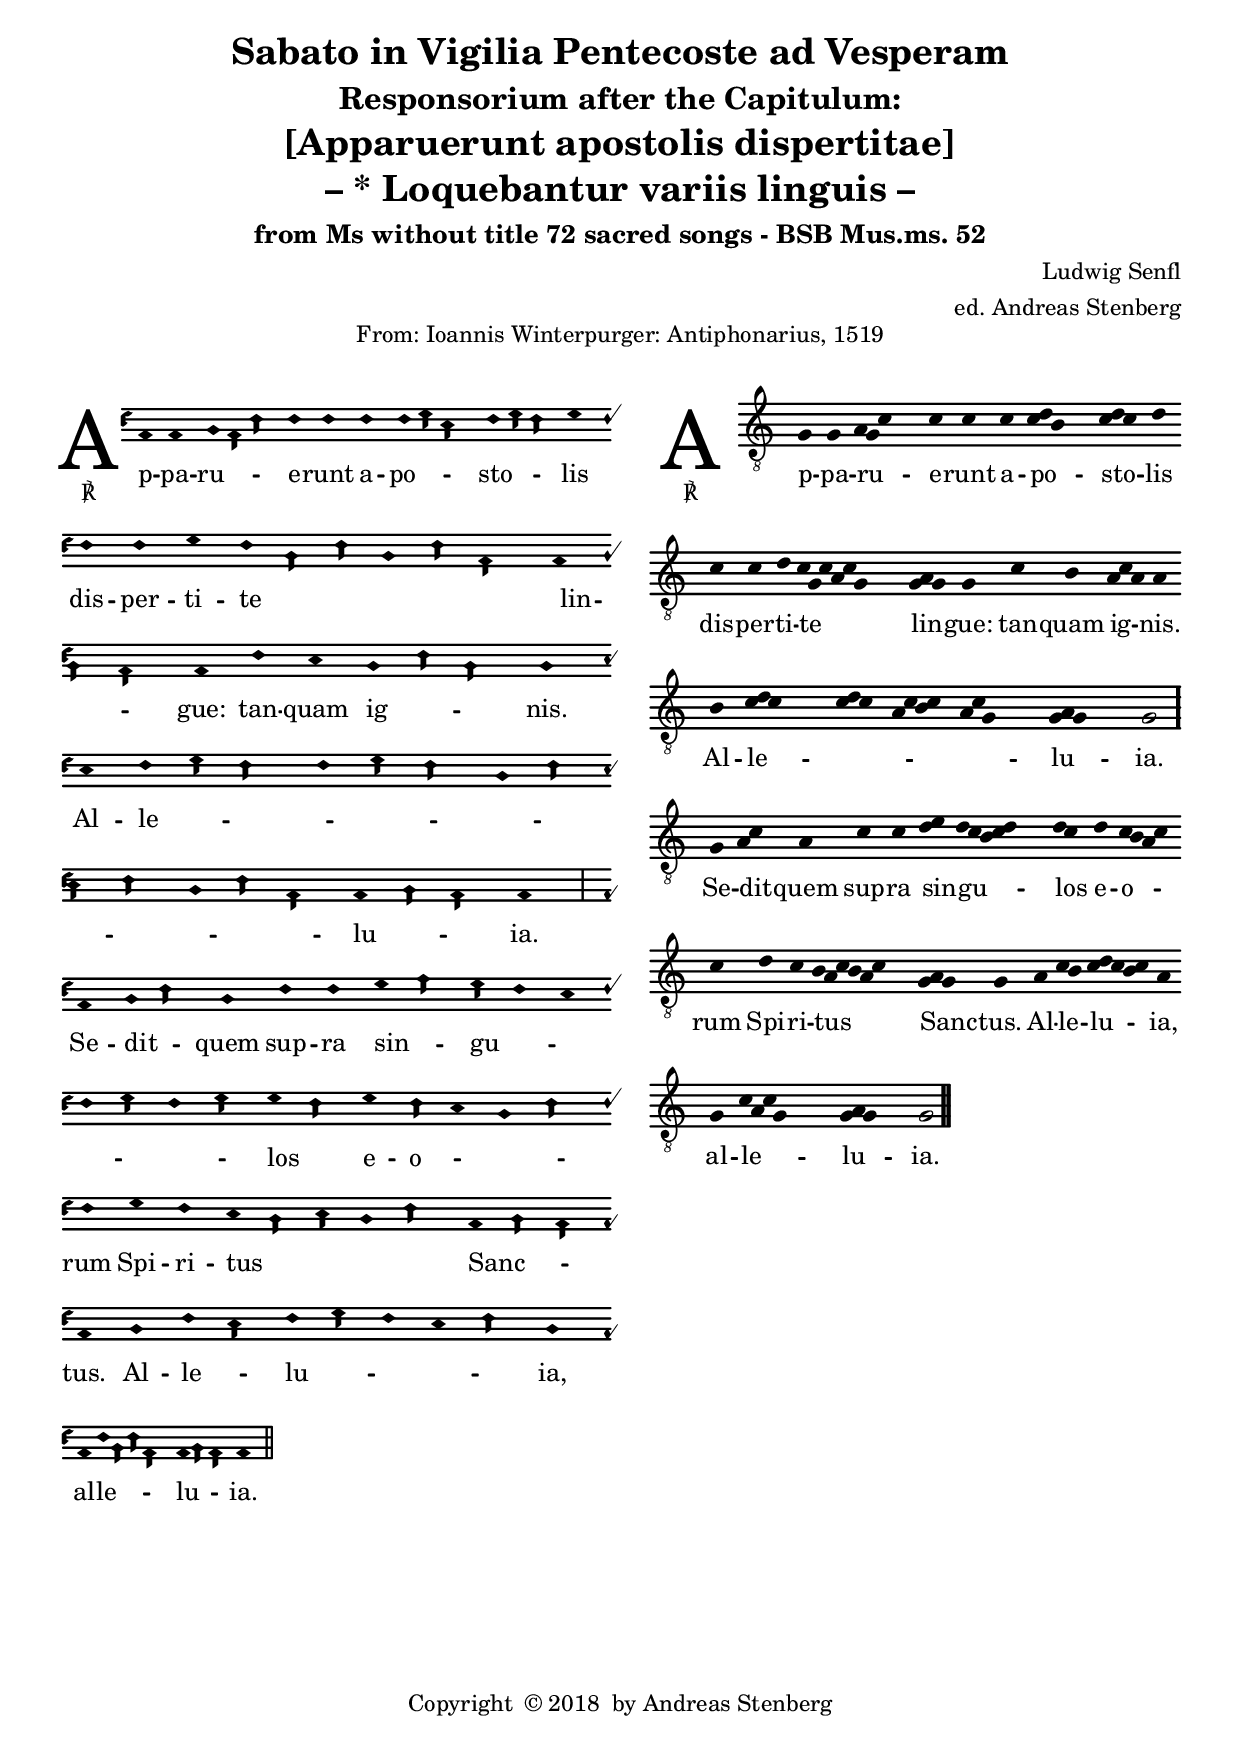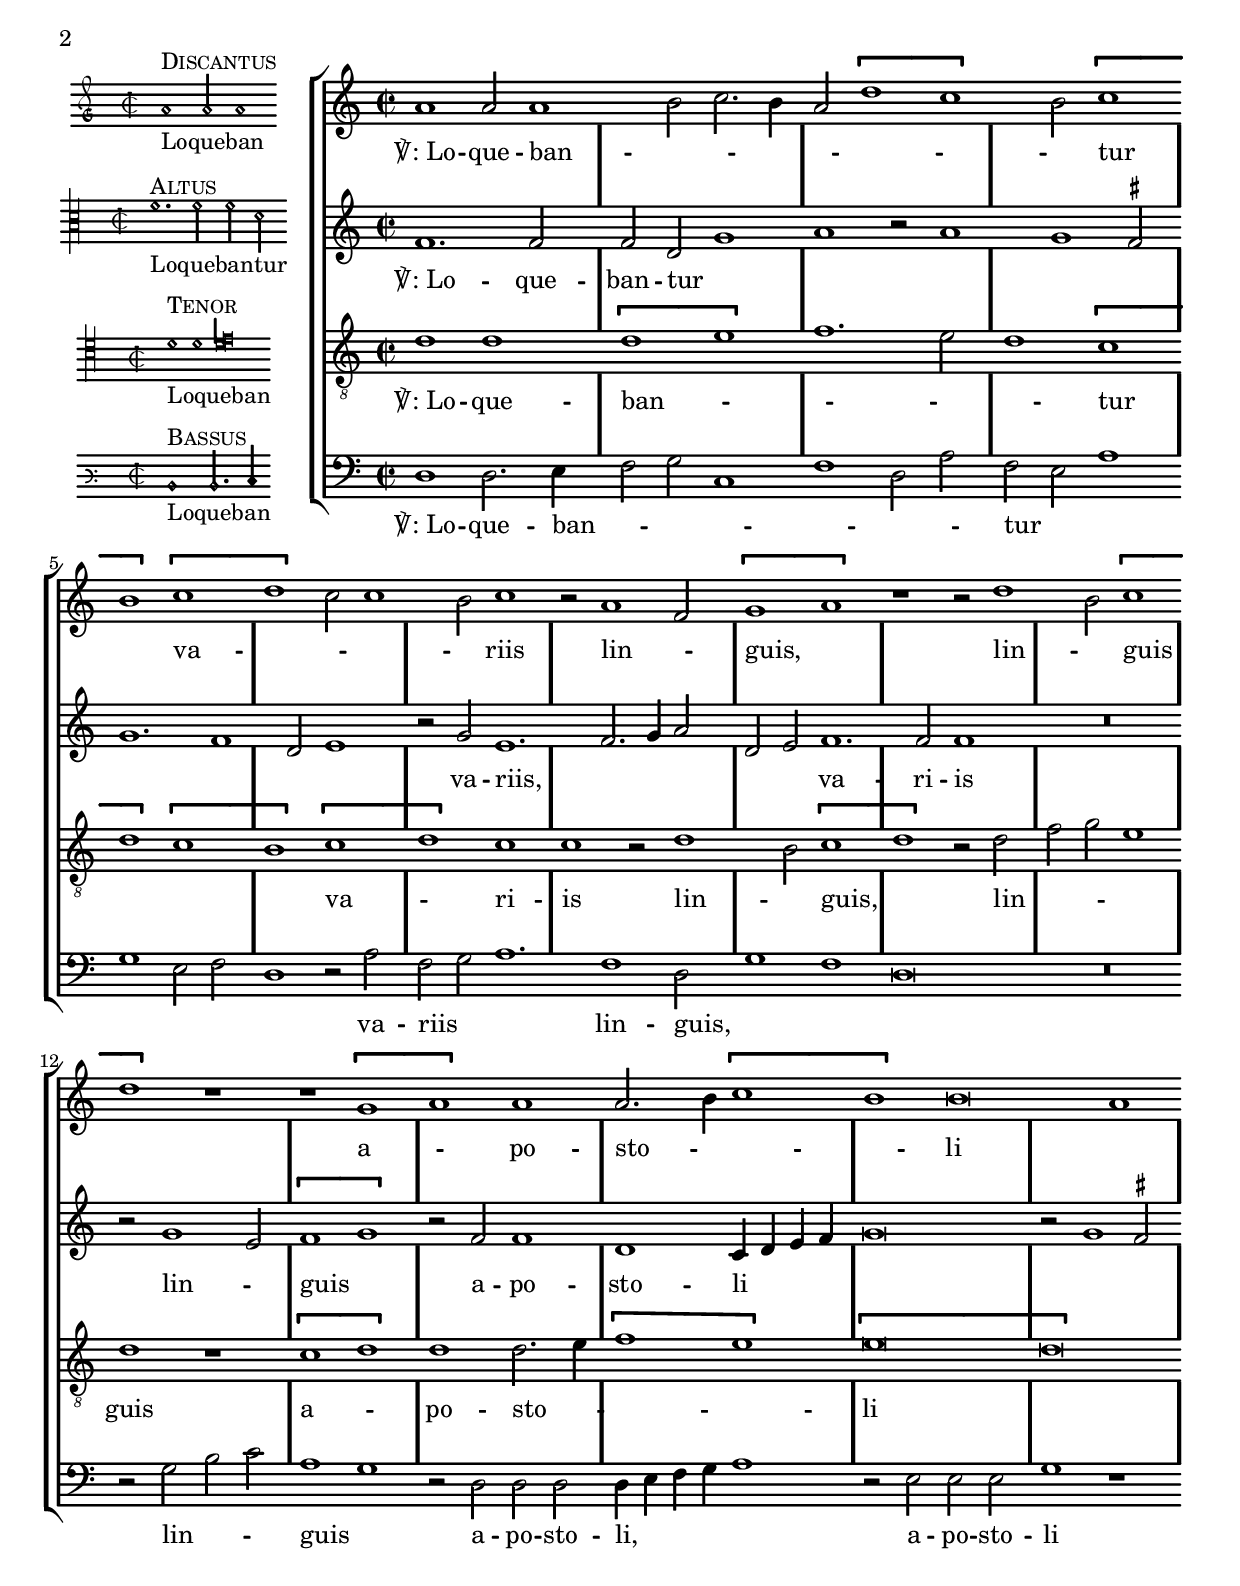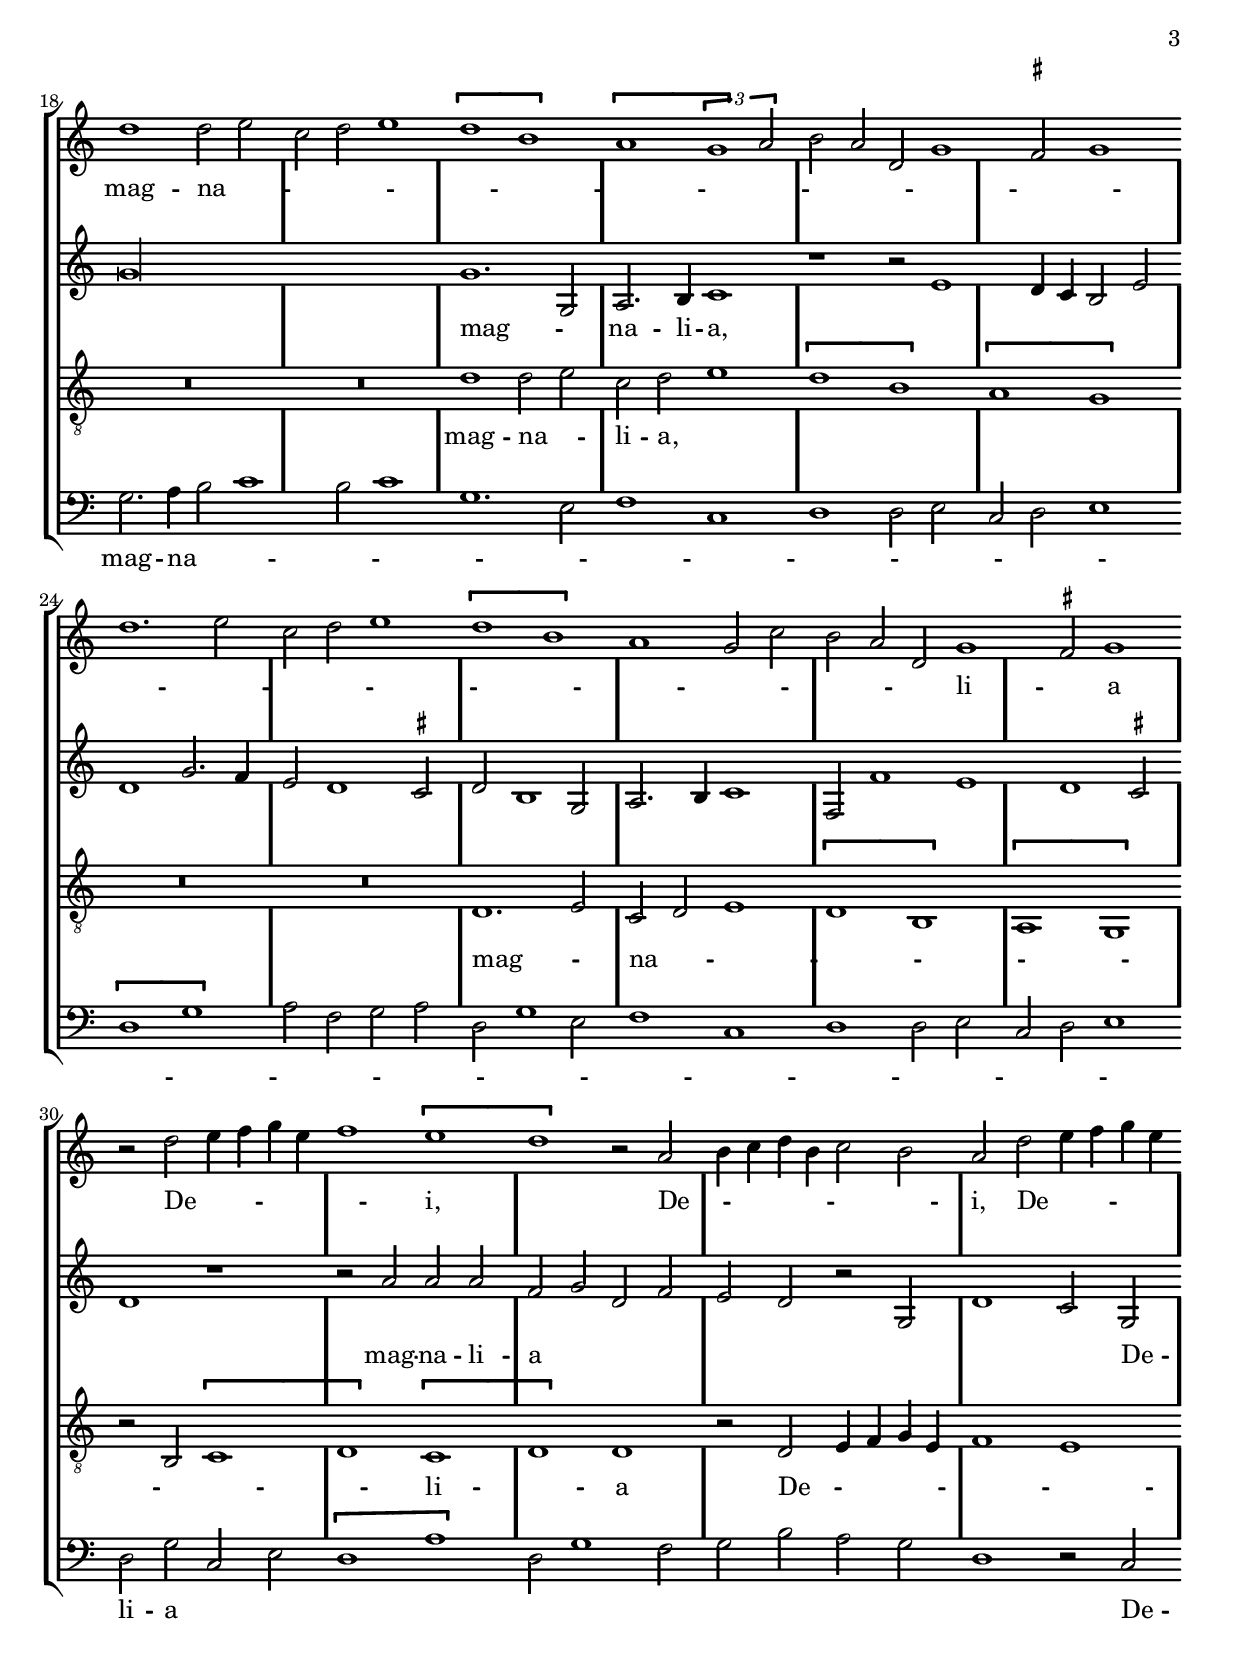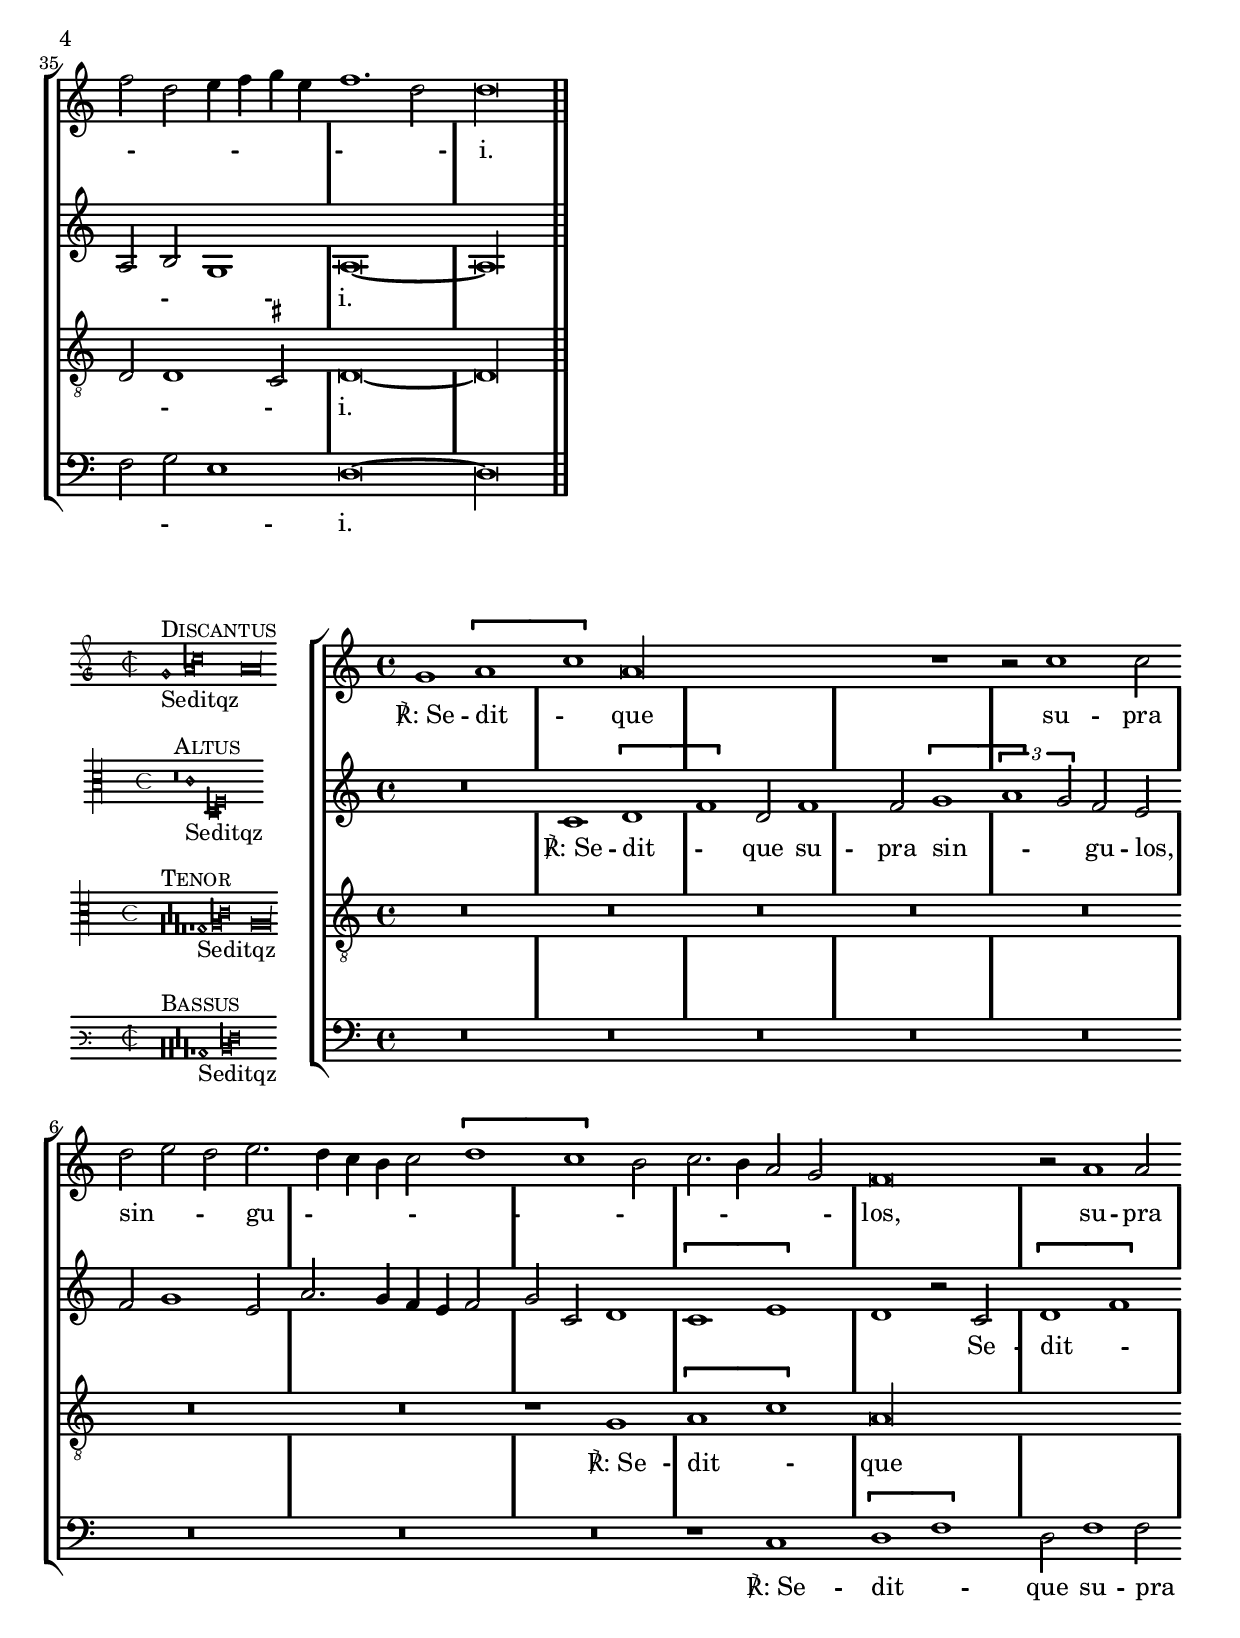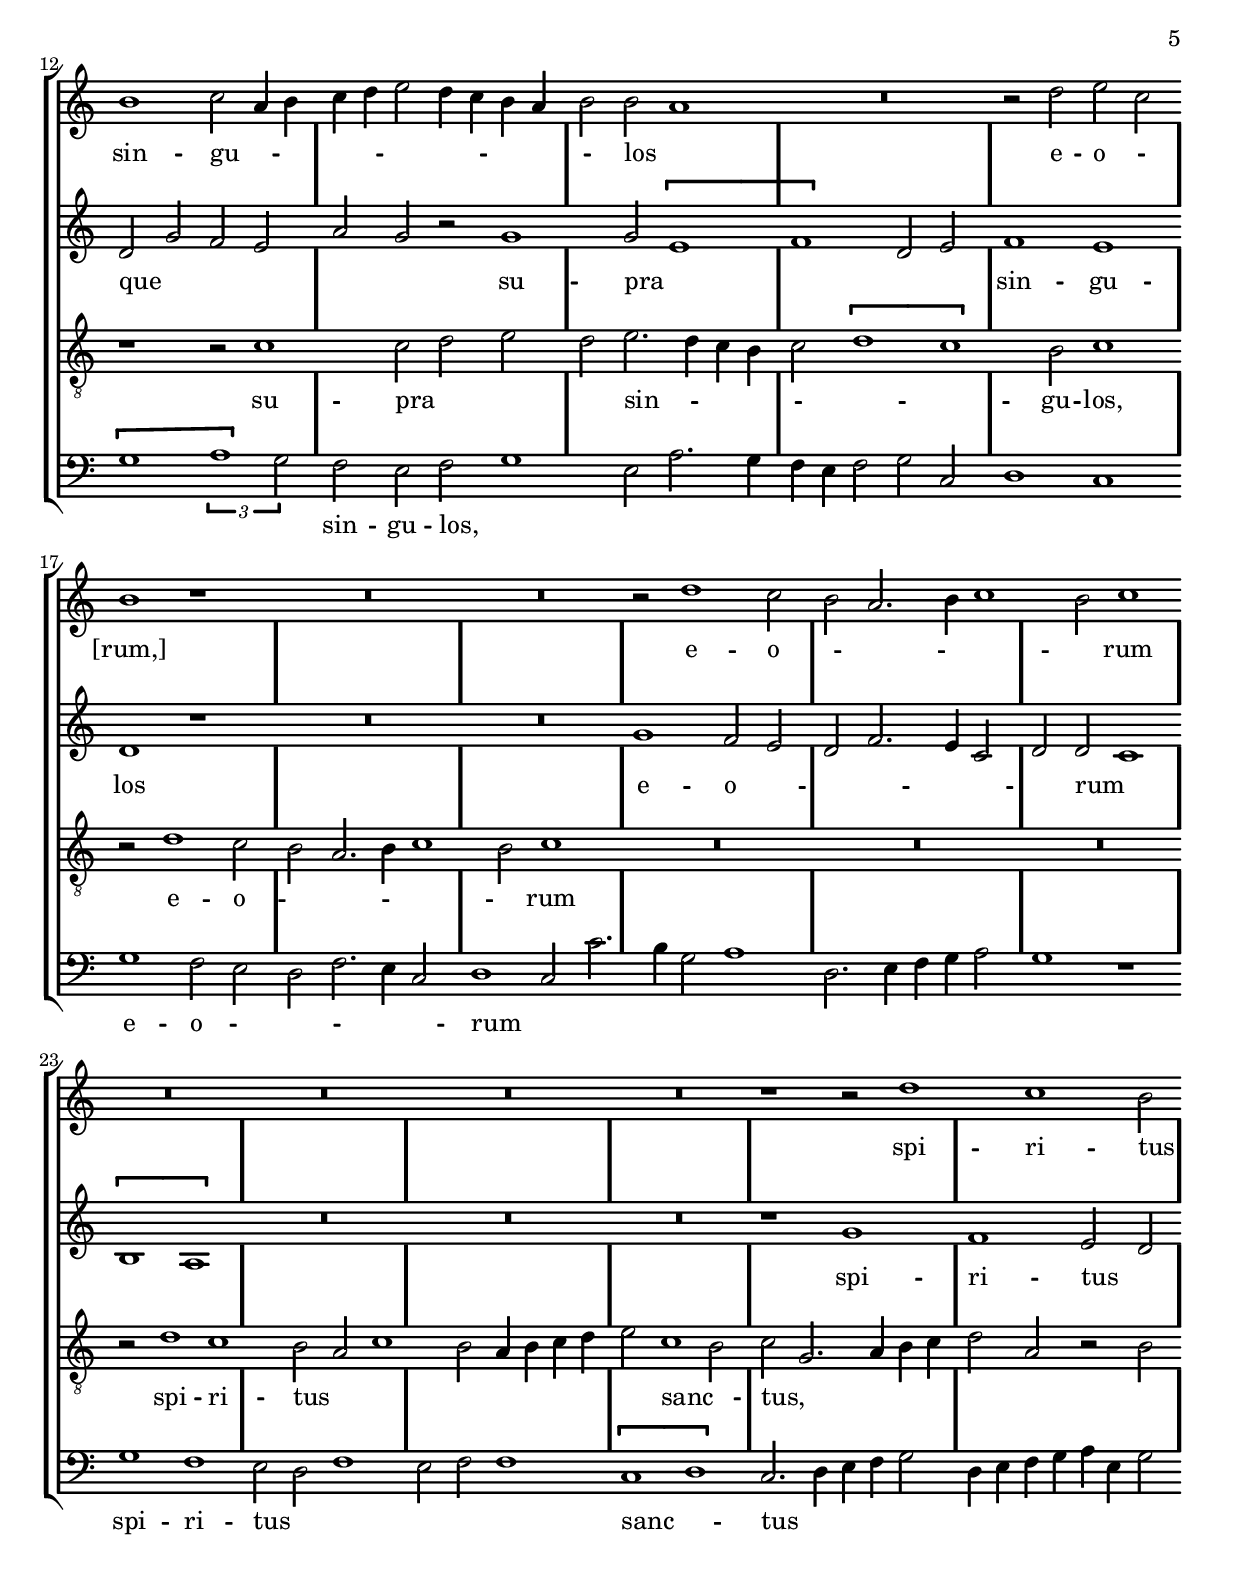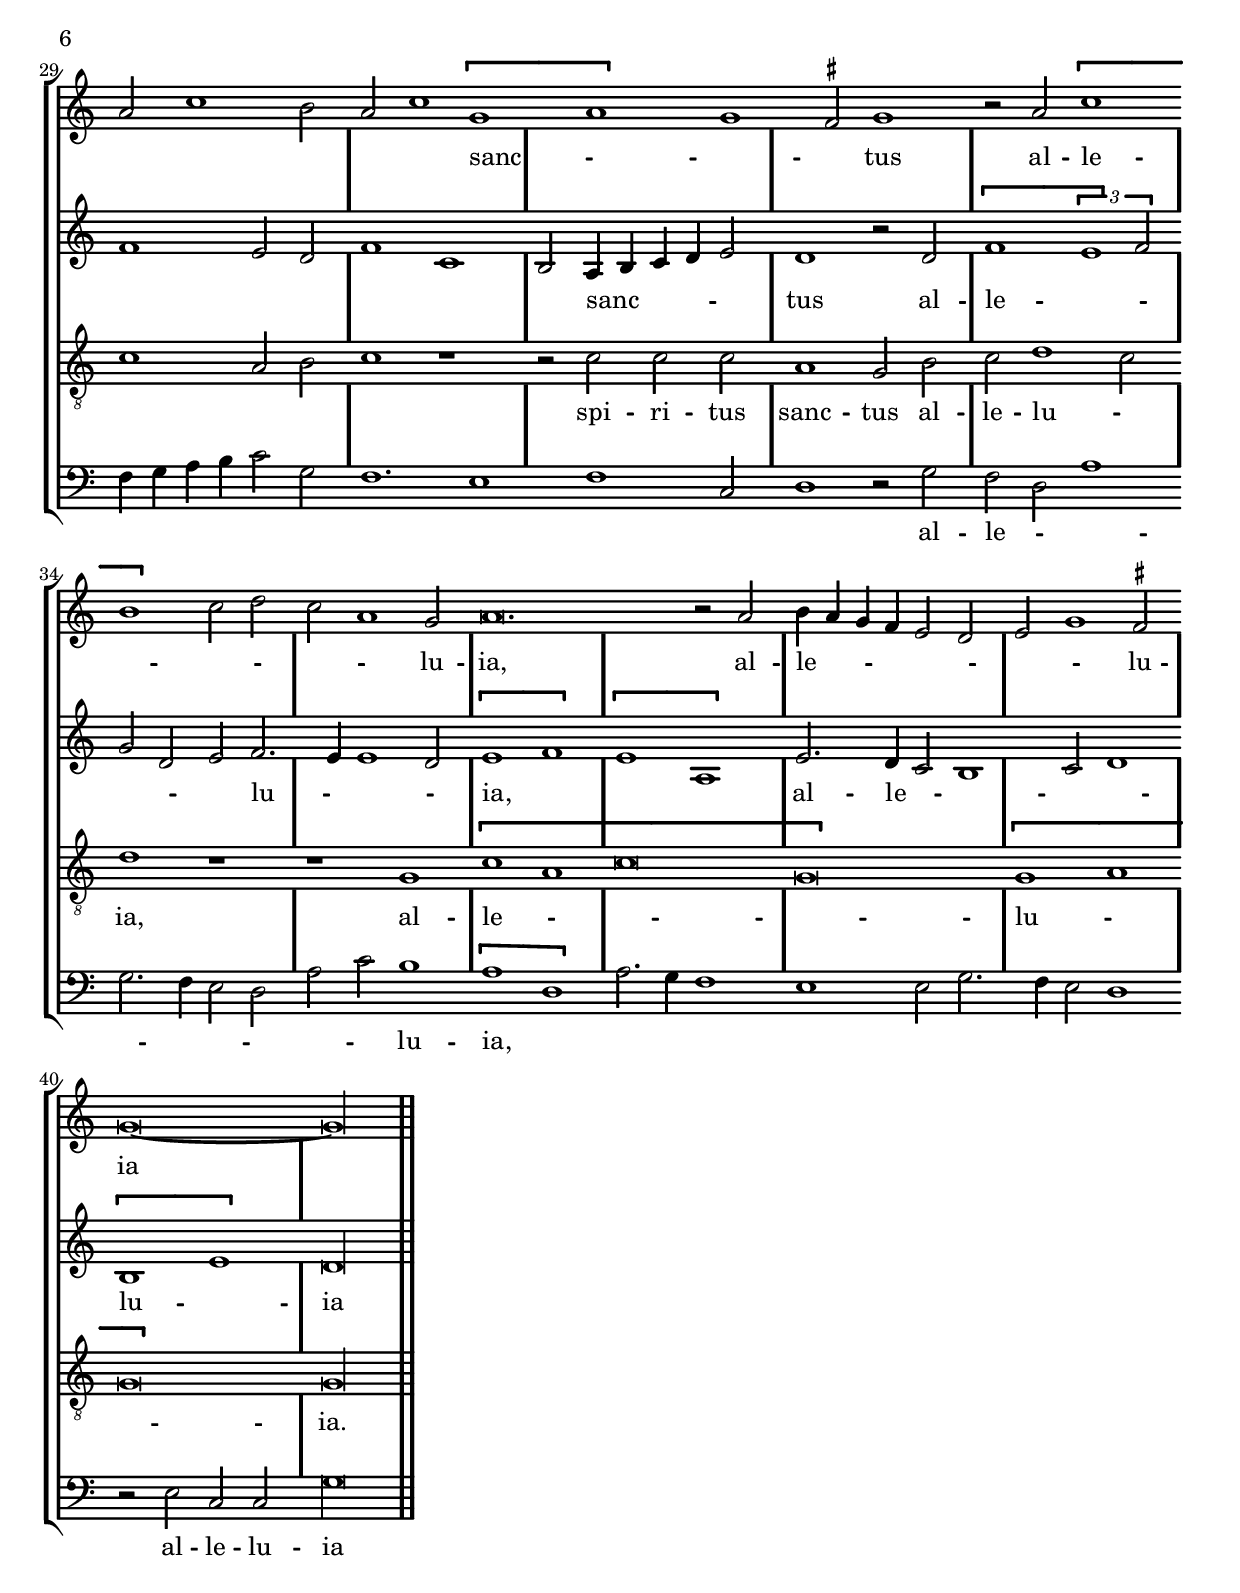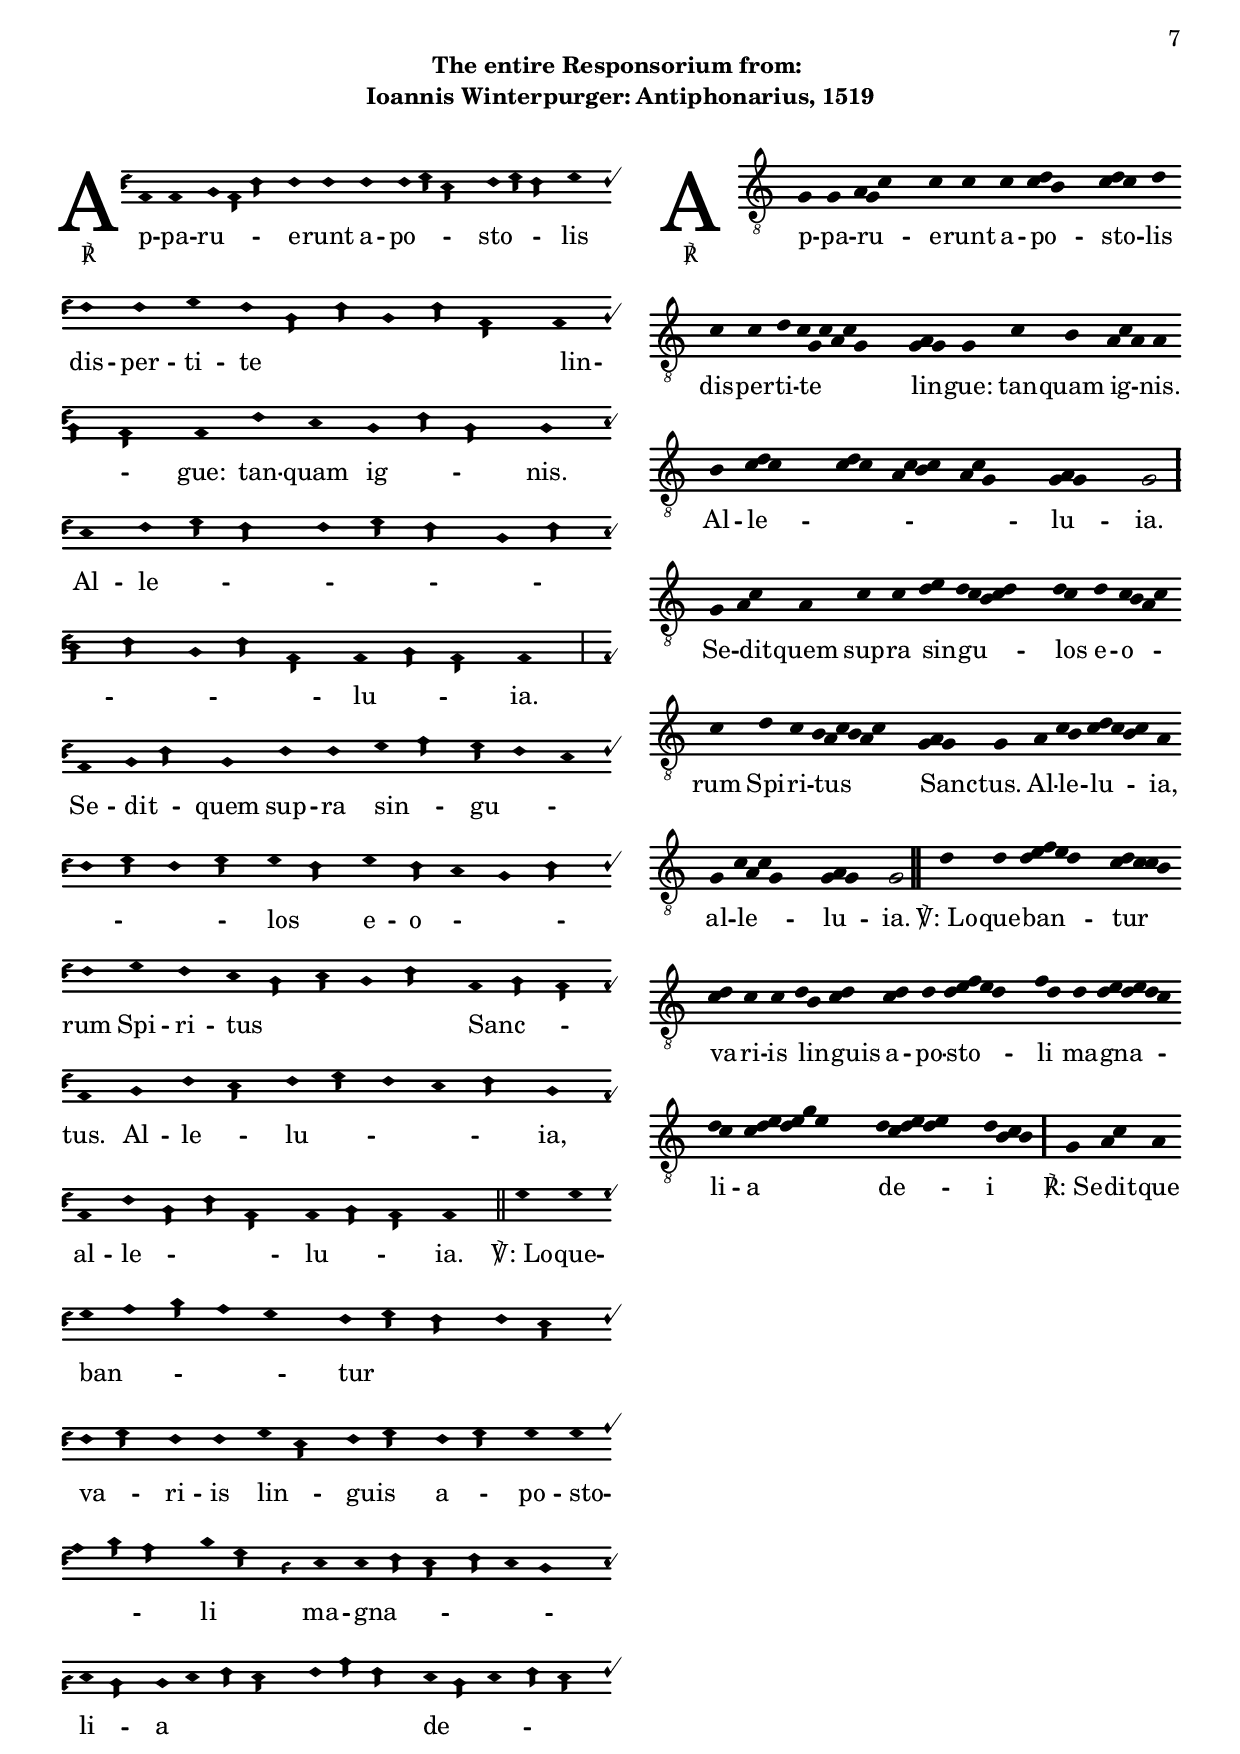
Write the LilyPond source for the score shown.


%%%%%%%%%%%%%%%%%%%%%%%%%%%%%%%%%%%%%%%%%%%%%%%%%%%%%%%%%%%%%%%%%%%
% This is a template based on the usual four part choir templater %
% where the voices have common lyrics at the the start but split  %
% to separate lyrics after a while.				  %
% This template is modyfied by AS from the one in the lilypond    %
% documentation.						  %
% This template is to be used for instance for fairly simple      %
% settings where the stanzas are set homophonicaly but twhere the %
% Chorus contains polyphony that require separate underlay for    %
% the different voices.						  %
%%%%%%%%%%%%%%%%%%%%%%%%%%%%%%%%%%%%%%%%%%%%%%%%%%%%%%%%%%%%%%%%%%%
\version "2.18.0"
\include "deutsch.ly"
ficta = \once \set suggestAccidentals =##t
\header {
  title = \markup {
    \center-column {
      "Sabato in Vigilia Pentecoste ad Vesperam"
      \fontsize #-1.5 "Responsorium after the Capitulum:"
      "[Apparuerunt apostolis dispertitae]" "– * Loquebantur variis linguis –"
            \vspace #0.5
    }
  }
  subtitle = "from Ms without title 72 sacred songs - BSB Mus.ms. 52"
  composer = "Ludwig Senfl"
  arranger = "ed. Andreas Stenberg"
  poet = ""
  meter =""
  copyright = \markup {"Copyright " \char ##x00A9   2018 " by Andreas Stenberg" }
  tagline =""
}
virga =
\once \override NoteHead.style = #'hufnagel.virga

lpes =
\once \override NoteHead.style = #'hufnagel.lpes



divisioMaxima = {
  \once \override BreathingSign.stencil = #ly:breathing-sign::divisio-maxima
  \once \override BreathingSign.Y-offset = #0

  % Workaround: add padding.  Correct fix would be spacing engine handle this.
  \once \override BreathingSign.minimum-X-extent = #'(-0.8.0 . 0.0)
  \once \override BreathingSign.minimum-Y-extent = #'(-2.5 . 2.5)

  \breathe
}
finalis = {
  \once \override BreathingSign.stencil = #ly:breathing-sign::finalis
  \once \override BreathingSign.Y-offset = #0

  % Workaround: add padding.  Correct fix would be spacing engine handle this.
  \once \override BreathingSign.minimum-X-extent = #'(-0.8.0 . 0.0)
  \once \override BreathingSign.minimum-Y-extent = #'(-2.5 . 2.5)

  \breathe
}

#(append! supported-clefs '(("hufnagel-fa3" . ("clefs.hufnagel.fa" 3 0))))
space =
#(define-music-function
  (parser location anzahl)
  (number?)
  #{
    \grace { \repeat unfold #anzahl s }
  #})
% Given some music that represents lyrics, add a prefix to the first
% lyric event.
%
#(define (add-prefix-to-lyrics prefix music)
   (let ((found? #f))
     (map-some-music
      (lambda (m)
        (if found? m
            (and (music-is-of-type? m 'lyric-event)
                 (begin
                  (set! (ly:music-property m 'text)
                        (string-append prefix (ly:music-property m 'text)))
                  (set! found? #t)
                  m))))
      music)))

% Add unicode 2123 (versicle) as prefix to lyrics.
versus =
#(define-music-function (music) (ly:music?)
   (add-prefix-to-lyrics "℣: " music))

% Add unicode 211F (response) as prefix to lyrics.
responsum =
#(define-music-function (music) (ly:music?)
   (add-prefix-to-lyrics "℟: " music))

gregorianContext = {
  \cadenzaOn
  \omit Clef
  \omit TimeSignature
  \omit StaffSymbol
  \omit Rest
  \omit Flag
  \omit Beam
  \override SpacingSpanner.packed-spacing = ##t
  \override NoteHead.stencil =
  #(lambda (grob)
     (let ((pos (ly:grob-property grob 'staff-position)))
       (cond ((= pos -6)
              (grob-interpret-markup grob
                #{
                  \markup
                  \concat {
                    \with-dimensions #'(0 . 0) #'(0 . 0)
                    \translate-scaled #'(-.45 . 0)
                    \override #'(thickness . 2)
                    \draw-line #'(1.78 . 0)
                    \hspace #-.21
                    \musicglyph #"noteheads.s2"
                    \hspace #-.25
                  }
                #}))
         ((= pos -7)
          (grob-interpret-markup grob
            #{
              \markup
              \concat {
                \with-dimensions #'(0 . 0) #'(0 . 0)
                \override #'(thickness . 2)
                \translate-scaled #'(-.45 . .5)
                \draw-line #'(1.78 . 0)
                \hspace #-.21
                \musicglyph #"noteheads.s2"
                \hspace #-.25
              }
            #}))
         ((= pos -8)
          (grob-interpret-markup grob
            #{
              \markup
              \concat {
                \with-dimensions #'(0 . 0) #'(0 . 0)
                \override #'(thickness . 2)
                \translate-scaled #'(-.45 . 1)
                \draw-line #'(1.78 . 0)
                \with-dimensions #'(0 . 0) #'(0 . 0)
                \override #'(thickness . 2)
                \translate-scaled #'(-.45 . 0)
                \draw-line #'(1.78 . 0)
                \hspace #-.21
                \musicglyph #"noteheads.s2"
                \hspace #-.25
              }
            #}))
         (else
          (grob-interpret-markup grob
            #{
              \markup
              \concat {
                \hspace #-.21
                \musicglyph #"noteheads.s2"
                \hspace #-.25
              }
            #})))))
  \override Accidental.extra-offset = #'(-.2 . 0)
  %%% TODO: find a fixed ledger line with no dimension
  %% see: http://lilypond.1069038.n5.nabble.com/Fixed-ledger-line-width-with-no-dimension-tc172180.html
  %\override LedgerLineSpanner.length-fraction = #'() %%% ???
  %\override LedgerLineSpanner.minimum-length-fraction = #'() %%% ???
}


neume = #(define-music-function (parser location mus)
           (ly:music?)
           #{
             \once\override NoteHead.stencil = #(lambda (grob)
                                                  (grob-interpret-markup grob
                                                    #{
                                                      \markup\concat {
                                                        \hspace #-2
                                                        \score {
                                                          \transpose c c' { \omit Stem $mus }
                                                          \layout {
                                                            indent = 0
                                                            ragged-right = ##t
                                                            \context {
                                                              \Score
                                                              \gregorianContext
                                                            }
                                                          }
                                                        }
                                                      }
                                                    #}))
           #})


Melisma = #(define-music-function (parser location mus)
             (ly:music?)
             #{
               {
                 \once\override Lyrics.LyricText.self-alignment-X = #LEFT
                 \neume { $mus }
                 \omit Accidental
                 \omit Dots
                 #(make-music
                   'NoteEvent
                   'pitch
                   (ly:make-pitch -1 6 0)
                   'duration
                   (ly:make-duration 2 0 1))
               }
             #})

apparueruntHuf = {   \clef "hufnagel-do2"
                     g g
                     \tweak extra-offset #'(0.8 . 0) a \virga g \virga \tweak extra-offset #'(-0.8 . 0) c' c'c' c'
                     \tweak extra-offset #'(0.8 . 0) c' \virga d' \virga \tweak extra-offset #'(-0.8 . 0) h
                     \tweak extra-offset #'(0.8 . 0) c' \virga d' \virga \tweak extra-offset #'(-0.8 . 0) c' d'
                     \break \bar ""
                     c' c' d' c' \virga \tweak extra-offset #'(-0.8 . 0) a \virga \tweak extra-offset #'(-1.2 . 0) c' \tweak extra-offset #'(-1.8 . 0) a \virga \tweak extra-offset #'(-2.2 . 0) c' \virga \tweak extra-offset #'(-2.8 . 0) g
                     \tweak extra-offset #'(-0.8 . 0) g \virga \tweak extra-offset #'(-1.2 . 0) a \virga \tweak extra-offset #'(-1.8 . 0) g  g
                     c' h
                     a \virga \tweak extra-offset #'(-0.8 . 0) c' \virga \tweak extra-offset #'(-1.8 . 0) a a
                     \break \bar ""
                     h c' \virga \tweak extra-offset #'(-0.8 . 0) d' \virga \tweak extra-offset #'(-1.8 . 0) c'
                     c' \virga \tweak extra-offset #'(-0.6 . 0) d' \virga \tweak extra-offset #'(-1.2 . 0) c'
                     a \virga \tweak extra-offset #'(-0.8 . 0) c' \virga \tweak extra-offset #'(-1.2 . 0) h \virga \tweak extra-offset #'(-1.2 . 0) c'
                     a \virga \tweak extra-offset #'(-0.8 . 0) c' \virga \tweak extra-offset #'(-1.2 . 0) g
                     g \virga \tweak extra-offset #'(-0.6 . 0) a \virga \tweak extra-offset #'(-1.2 . 0) g  g
                     \divisioMaxima
                     \break \bar ""
                     g a \virga \tweak extra-offset #'(-1.4 . 0) c' a
                     c' c'
                     d' \virga \tweak extra-offset #'(-0.6 . 0) e'
                     \virga d'  \tweak extra-offset #'(-0.6 . 0) c' \tweak extra-offset #'(-0.6 . 0) h c'
                     \virga \tweak extra-offset #'(-0.6 . 0) d' \tweak extra-offset #'(-0.6 . 0) c' \virga \tweak extra-offset #'(-0.6 . 0) d'
                     d' \virga \tweak extra-offset #'(-0.6 . 0) c'  d'
                     \virga c' \tweak extra-offset #'(-0.6 . 0) h \tweak extra-offset #'(-0.6 . 0) a \virga \tweak extra-offset #'(-0.6 . 0) c'
                     \break \bar ""
                     c'

                     d' c' h \virga \tweak extra-offset #'(-0.6 . 0) a \virga \tweak extra-offset #'(-0.6 . 0) \tweak extra-offset #'(-0.8 . 0) h \tweak extra-offset #'(-1.2 . 0) a \virga \tweak extra-offset #'(-1.6 . 0) c'

                     g \virga \tweak extra-offset #'(-0.6 . 0) a \virga \tweak extra-offset #'(-1.0 . 0) g g

                     a c' \virga \tweak extra-offset #'(-0.6 . 0)  h
                     c' \virga \tweak extra-offset #'(-0.6 . 0) d' \tweak extra-offset #'(-0.8 . 0) c' \tweak extra-offset #'(-1.0 . 0) h \virga \tweak extra-offset #'(-1.2 . 0) c' a
                     \break \bar ""
                     g c' \virga \tweak extra-offset #'(-0.6 . 0) a \virga \tweak extra-offset #'(-1.0 . 0) c' \virga \tweak extra-offset #'(-1.4 . 0) g
                     g \virga \tweak extra-offset #'(-0.6 . 0) a \virga \tweak extra-offset #'(-0.8 . 0) g g
                     \finalis
}
apparueruntHufLyr = \lyricmode {
  p -- pa -- ru -- _ _ e -- runt a -- po -- _ _ sto -- _ _ lis dis -- per -- ti -- te _ _ _ _ _
  lin -- _ _ gue:
  tan -- quam ig -- _ _ nis. Al -- le -- \repeat unfold 12 {  _  } lu -- _ _ ia.
  Se -- dit -- _ quem sup -- ra sin -- _ gu -- _ _ _ _  _ _ los _  e -- o -- _ _ _ rum
  Spi -- ri -- tus _ _ _ _  Sanc -- _ _ tus.
  Al -- le -- _ lu -- _ _ _ _ ia, al -- le -- _ _ _ lu -- _ _ ia.
}
upperStaff = \new VaticanaStaff = "upperStaff" <<
  \set Staff.instrumentName = \markup  \center-column {
    \vspace #2
    \fontsize #'11  "A"
    "℟"
  }
  \context VaticanaVoice = "cantus" <<
    \transpose c c {
      %      \override Staff.StaffSymbol.line-count = #5
      \startStaff
      \override Staff.KeySignature.glyph-name-alist =
      #alteration-hufnagel-glyph-name-alist
      \override Staff.Accidental.glyph-name-alist =
      #alteration-hufnagel-glyph-name-alist
      \override Staff.Custos.style = #'hufnagel
      \override NoteHead.style = #'hufnagel.punctum
      \clef "hufnagel-do2"
      %\set Staff.clefPosition = #6
      % \set Staff.middleCPosition = #4
      %  \set Staff.middleCClefPosition = #4
      \apparueruntHuf
    }
  >>
  \new Lyrics = "One" \lyricsto "cantus" {
    \apparueruntHufLyr
  }

>>

\paper {
  line-thickness = #(/ staff-space 5.0)
}
%{
\score {
  <<
    \upperStaff
  >>
  \layout {
    indent = 10.0
    line-width = 90
    ragged-last = ##t
    \context {
      \Score
      timing = ##f
    }
    \context {
      \VaticanaStaff
      \revert  BarLine.transparent
      \override StaffSymbol.thickness = #1.0
      \override KeySignature.glyph-name-alist =
      #alteration-vaticana-glyph-name-alist
      \override Custos.neutral-position = #4
    }
  }
}
%}
apparuerunt =  {
  \set Staff.instrumentName = \markup  \center-column {
    \vspace #2
    \fontsize #'11  "A"
    "℟"
  }

  \clef "G_8"
  \time 1/4
  g4 g4 \Melisma { a g c' }
  s c' c'

  c' \Melisma { c' d' h } s \Melisma { c' d' c' } d'

  c' c' d' \Melisma { c' g c' a c' g }

  s s s \Melisma { g a g } g

  c' h

  \Melisma {a c' a} a
  \break

  h \Melisma { c' d' c' } s \Melisma { c' d' c' }  \Melisma { a c' h c' }
  \Melisma { a c' g } s \Melisma { g a g } s g2
  \divisioMaxima
  \break \bar ""
  g4 \Melisma { a c' } a

  c' c'

  \Melisma { d' e' } \Melisma { d' c' h c' d'  } s \Melisma { d' c' }
  d' \Melisma { c' h a c' }
  \break \bar ""
  c'

  d' c' \Melisma { h a c' h a c' }

  s s \Melisma { g a g } g

  a \Melisma { c' h } \Melisma { c' d' c' h c'   } a
  \break \bar ""
  g \Melisma { c' a c' g } s s \Melisma { g a g } s g2
  \finalis

}
apparueruntMidi =  {
  \set Staff.instrumentName = \markup {
    \null \lower #8 \fontsize #10  "A"
  }
  \tempo 2 = 76
  \clef "G_8"
  \time 1/4
  g4 g4  a\melisma g c'\melismaEnd
  c' c'

  c'  c'( d' h ) c'( d' c' ) d'

  c' c' d' c'( g c' a c' g )

  g( a g ) g

  c' h

  a( c' a) a
  \break

  h c'( d' c' ) c'( d' c' )  a( c' h c' )
  a( c' g ) g( a g ) g2
  \divisioMaxima
  \break \bar ""
  g4 \Melisma { a c' } a

  c' c'

  d'( e' ) d'( c' h c' d') d'( c')
  d' c'( h a c')
  \break \bar ""
  c'

  d' c' h( a c' h a c')

  g( a g) g

  a c'( h) c'( d' c' h c') a

  g c'( a c' g) g( a g) g2
  \finalis

}


apparueruntLyr = \lyricmode {
  p -- pa -- ru --   e -- runt a -- po --   sto --   lis dis -- per -- ti -- te
  lin --   gue:
  tan -- quam ig --   nis. Al -- le -- _ _ _ lu --   ia.

  Se -- dit --  quem sup -- ra sin --  gu --        los   e -- o --    rum
  Spi -- ri -- tus      Sanc --   tus.
  Al -- le --  lu --     ia, al -- le --    lu --   ia.


}

\markup {
  \column {
    \fill-line { \justify-string #"From: Ioannis Winterpurger: Antiphonarius, 1519" % - 220r-221v"
    }
    \fill-line {
      \column {

        \score {
          <<
            \upperStaff
          >>
          \layout {
            indent = 10.0
            line-width = 93
            ragged-last = ##t
            \context {
              \Score
              timing = ##f
            }
            \context {
              \VaticanaStaff
              \revert  BarLine.transparent
              \override StaffSymbol.thickness = #1.0
              \override KeySignature.glyph-name-alist =
              #alteration-vaticana-glyph-name-alist
              \override Custos.neutral-position = #4
            }
          }
        }

      }
      \hspace #0.2
      \column {
        \score {
          \new Staff <<
            \new Voice = "chant" \apparuerunt
            \new Lyrics = "one" \lyricsto "chant" \apparueruntLyr
          >>
          \layout {
            line-width = #90
            ragged-last = ##t
            \context { \Score \omit BarNumber }
            \context {
              \Staff
              \remove "Time_signature_engraver"
              \override BarLine.X-extent = #'(-1 . 1)
              \hide Stem
              \hide Beam
              \remove "Bar_engraver"
            }
          }
        }
      }
    }
  }
}
global = {
  \key c \major
}

sopMusic = \relative c'' {

  \set Score.tempoHideNote = ##t
  \tempo 1 = 76
  \time 2/2
  \set Timing.measureLength = #(ly:make-moment 4/2)
  \override Staff.BarLine.transparent = ##t
  a1 a2 a1(
  h2 c2. h4
  a2 \[d1 c1\]
  h2) \[c1(
  h1)\]
  \[c1(
  d1\] c2 c1
  h2) c1
  r2 a1( f2)
  \[g1( a1)\]
  r1 r2 d1(
  h2) \[c1(
  d1)\] r1
  r1 \[g,1( a1)\]
  a1 a2.( h4
  \[c1 h1)\]
  h\breve(
  a1)
  d1
  d2( e2 c2 d2
  e1 \[d1
  h1\]
  \[a1 \tuplet 3/2 { g1\] a2 }
  h2 a2 d,2 g1
  \ficta fis2 g1
  d'1. e2
  c2 d2 e1
  \[d1 h1\]
  a1 g2 c2
  h2 a2 d,2) g1(
  \ficta fis2) g1
  r2 d'2( e4 f4 g4 e4
  f1) \[e1(
  d1)\] r2 a2(
  h4 c4 d4 h4 c2 h2)
  a2 d2( e4 f4 g4 e4
  f2 d2 e4 f4 g4 e4
  f1. d2)
  \cadenzaOn
  d\longa
  \revert Staff.BarLine.transparent
  \bar "||"
}
sopWords = \lyricmode {
  \versus Lo -- que -- ban -- tur va -- riis lin -- guis,
  lin -- guis a -- po -- sto -- li mag -- na -- li -- a De -- i,
  De -- i, De -- i.
}
altoMusic = \relative c' {
  \override Staff.BarLine.transparent = ##t
  f1. f2
  f2 d2( g1
  a1 r2 a1
  g1 \ficta fis2
  g1. f1
  d2 e1)
  r2 g2 e1.(
  f2. g4 a2
  d,2 e2)
  f1.
  f2 f1
  R\breve
  r2 g1( e2)
  \[f1( g1)\]
  r2 f2 f1
  d1 c4( d4 e4 f4
  g\breve
  r2 g1 \ficta fis2
  g\longa)
  g1.( g,2)
  a2. h4 c1(
  r1 r2 e1
  d4 c4 h2 e2
  d1 g2. f4
  e2 d1 \ficta cis2
  d2 h1 g2
  a2. h4 c1
  f,2 f'1 e1
  d1 \ficta cis2
  d1) r1
  r2 a'2 a2 a2
  f2( g2 d2 f2
  e2 d2  r2 g,2
  d'1 c2) g2(
  a2 h2 g1)
  a\breve~
  a\longa
  \revert Staff.BarLine.transparent
}
altoWords = \lyricmode {
  \versus Lo -- que -- ban -- tur va -- riis,
  va -- ri -- is
  lin -- guis a -- po -- sto -- li mag -- na -- li -- a,
  mag -- na -- li -- a De -- i.
}
tenorMusic = \relative c' {
  \clef "G_8"
  \override Staff.BarLine.transparent = ##t
  d1 d1
  \[d1( e1\]
  f1. e2
  d1) \[c1(
  d1)\] \[c1(
  h1)\]
  \[c1(
  d1)\] c1
  c1 r2 d1(
  h2) \[c1(
  d1)\]  r2 d2(
  f2 g2 e1)
  d1) r1
  \[c1( d1)\]
  d1 d2.( e4
  \[f1 e1)\]
  \[e\breve(
  d\breve)\]
  R\breve*2
  d1 d2( e2)
  c2 d2( e1
  \[d1 h1\]
  \[a1 g1)\]
  R\breve*2
  d1.( e2)
  c2( d2 e1
  \[d1 h1\]
  \[a1 g1\]
  r2 h2 \[c1
  d1)\] \[c1(
  d1)\] d1
  r2 d2( e4 f4 g4 e4
  f1 e1
  d2 d1 \ficta cis2)
  d\breve~
  d\longa
  \revert Staff.BarLine.transparent
}
tenorWords = \lyricmode {
  \versus Lo -- que -- ban -- tur _ va -- ri -- is lin -- guis,
  lin -- guis a -- po -- sto -- li mag -- na -- li -- a,
  mag -- na -- li -- a De -- i.
}
bassMusic = \relative c {
  \override Staff.BarLine.transparent = ##t
  d1 d2. e4(
  f2 g2 c,1
  f1 d2 a'2)
  f2( e2 a1
  g1 e2 f2
  d1) r2 a'2
  f2( g2 a1.)
  f1 d2(
  g1 f1
  d\breve)
  R\breve
  r2 g2( h2 c2)
  a1( g1)
  r2 d2 d2 d2
  d4( e4 f4 g4 a1)
  r2 e2 e2 e2
  g1 r1
  g2. a4( h2 c1
  h2 c1
  g1. e2
  f1 c1
  d1 d2 e2
  c2 d2 e1
  \[d1 g1\]
  a2 f2 g2 a2
  d,2 g1 e2
  f1 c1
  d1 d2 e2
  c2 d2 e1)
  d2 g2( c,2 e2
  \[d1 a'\]
  d,2 g1 f2
  g2 h2 a2 g2
  d1) r2 c2(
  f2 g2 e1)
  d\breve~
  d\longa
  \revert Staff.BarLine.transparent
}
bassWords = \lyricmode {
  \versus Lo -- que -- ban -- tur va -- riis lin -- guis,
  lin -- guis a -- po -- sto -- li,
  a -- po -- sto -- li mag -- na -- li -- a De -- i.
}
incipitDiscantus = \markup {
  \score {
    {
      %      \set Staff.instrumentName = #"Tenor "
      \override NoteHead.style = #'neomensural
      \override Rest.style = #'neomensural
      \override Staff.TimeSignature.style = #'mensural
      \cadenzaOn
      \clef "petrucci-g"
      \key c \major
      \time 2/2

      a'1^\markup { \smallCaps"Discantus"} _"Loqueban"
      a'2 a'1
    }
    \layout {
      \context {
        \Voice
        \remove "Ligature_bracket_engraver"
        \consists "Mensural_ligature_engraver"
      }
      line-width = 4.5\cm
    }
  }
}


incipitAltus = \markup {
  \score {
    {
      %      \set Staff.instrumentName = #"Tenor "
      \override NoteHead.style = #'neomensural
      \override Rest.style = #'neomensural
      \override Staff.TimeSignature.style = #'mensural
      \cadenzaOn
      \clef "petrucci-c3"
      \key c \major
      \time 2/2
      f'1.^\markup \smallCaps"Altus"_"Loquebantur"
      f'2 f'2 d'2
    }
    \layout {
      \context {
        \Voice
        \remove "Ligature_bracket_engraver"
        \consists "Mensural_ligature_engraver"
      }
      line-width = 4.5\cm
    }
  }
}


incipitTenor = \markup {
  \score {
    {
      %      \set Staff.instrumentName = #"Tenor "
      \override NoteHead.style = #'neomensural
      \override Rest.style = #'neomensural
      \override Staff.TimeSignature.style = #'mensural
      \cadenzaOn
      \clef "petrucci-c4"
      \key c \major
      \time 2/2
      d'1^\markup \smallCaps"Tenor" _"Loqueban"
      d'1 \[d'1 e'1\]
    }
    \layout {
      \context {
        \Voice
        \remove "Ligature_bracket_engraver"
        \consists "Mensural_ligature_engraver"
      }
      line-width = 5.0\cm
    }
  }
}
#(append! supported-clefs '(("mensural-f3" . ("clefs.mensural.f" 0 0))))

incipitBassus = \markup {
  \score {
    {
      %      \set Staff.instrumentName = #"Tenor "
      \override NoteHead.style = #'neomensural
      \override Rest.style = #'neomensural
      \override Staff.TimeSignature.style = #'mensural
      \cadenzaOn
      \clef "mensural-f3"
      \key c \major
      \time 2/2
      d1^\markup \smallCaps"Bassus"_"Loqueban"
      d2. e4
    }
    \layout {
      \context {
        \Voice
        \remove "Ligature_bracket_engraver"
        \consists "Mensural_ligature_engraver"
      }
      line-width = 4.5\cm
    }
  }
}


\score {
  <<
    \new StaffGroup \with {
      \override VerticalAxisGroup.staff-staff-spacing = #'((basic-distance . 12))
    } <<
      \new Staff = treble <<
        \set Staff.instrumentName = \incipitDiscantus
        \new Voice = "sopranos" {
          \set  Staff.midiInstrument ="choir aahs"
          %	\voiceOne
          << \global \sopMusic >>
        }
      >>
      \new Lyrics = sopranos { s1 }

      \new Staff = "medius" <<
        \set Staff.instrumentName = \incipitAltus

        \new Voice = "altos" {
          %	\voiceTwo
          \set  Staff.midiInstrument ="choir aahs"
          << \global \altoMusic >>
        }
      >>

      \new Lyrics = "altos" { s1 }
      \new Staff = tenors <<
        \set Staff.instrumentName = \incipitTenor

        \clef "treble"
        \new Voice = "tenors" {
          \set  Staff.midiInstrument ="choir aahs"
          %	\voiceOne
          << \global \tenorMusic >>
        }
      >>
      \new Lyrics = "tenors" { s1 }

      \new Staff ="basses" {
        \set Staff.instrumentName = \incipitBassus

        \new Voice = "basses" {
          \set  Staff.midiInstrument ="choir aahs"
          \clef "bass"
          %	\voiceTwo
          << \global \bassMusic >>
        }
      }
    >>
    \new Lyrics = basses { s1 }

    \context Lyrics = sopranos \lyricsto sopranos \sopWords
    \context Lyrics = altos \lyricsto altos \altoWords
    \context Lyrics = tenors \lyricsto tenors \tenorWords
    \context Lyrics = basses \lyricsto basses \bassWords
  >>
  \layout {
    \context {
      \Score
      % no bars in staves
      %      \override BarLine.transparent = ##t

    }
    % the next three instructions keep the lyrics between the bar lines
    \context {
      \Lyrics
      \consists "Bar_engraver"
      \override BarLine.transparent = ##t
    }
    \context {
      \StaffGroup
      \consists "Separating_line_group_engraver"
    }
    \context {
      \Voice
      % no slurs
      \override Slur.transparent = ##t
      % Comment in the below "\remove" command to allow line
      % breaking also at those barlines where a note overlaps
      % into the next bar.  The command is commented out in this
      % short example score, but especially for large scores, you
      % will typically yield better line breaking and thus improve
      % overall spacing if you comment in the following command.
      %\remove "Forbid_line_break_engraver"
    }
    indent = 4.5\cm
  }

}

%% Seconda parte

globalII = {
  \key c \major
}

sopMusicII = \relative c'' {

  \set Score.tempoHideNote = ##t
  \tempo 1 = 76
  \time 4/4
  \set Timing.measureLength = #(ly:make-moment 4/2)
  \override Staff.BarLine.transparent = ##t
  g1 \[a1(
  c1)\] a\longa
  r1
  r2 c1 c2
  d2( e2
  d2) e2.(
  d4 c4 h4 c2 \[d1
  c1\] h2
  c2. h4 a2 g2)
  f\breve
  r2 a1 a2
  h1 c2( a4 h4
  c4 d4 e2 d4 c4 h4 a4
  h2) h2( a1)
  R\breve
  r2 d2 e2( c2)
  h1 r1
  R\breve*2
  r2 d1 c2(
  h2 a2. h4 c1
  h2) c1
  R\breve*4
  r1 r2 d1
  c1 h2(
  a2 c1 h2
  a2 c1) \[g1(
  a1\] g1
  \ficta fis2) g1
  r2 a2 \[c1(
  h1\] c2 d2
  c2 a1) g2
  a\breve.
  r2 a2 h4( a4 g4 f4
  e2 d2 e2 g1)
  \ficta fis2
  g\breve~
  \cadenzaOn
  g\longa
  \revert Staff.BarLine.transparent
  \bar "||"
  \cadenzaOff
}
sopWordsII = \lyricmode {
  \responsum Se -- dit -- que su -- pra sin -- gu -- los,
  su -- pra sin -- gu -- los
  e -- o -- [rum,]
  e -- o -- rum spi -- ri -- tus sanc -- tus al -- le -- lu -- ia,
  al -- le -- lu -- ia
}
altoMusicII = \relative c' {
  \override Staff.BarLine.transparent = ##t
  R\breve
  c1 \[d1(
  f1)\] d2 f1
  f2 \[g1( \tuplet 3/2 { a1\]
                         g2)  } f2 e2(
  f2 g1 e2
  a2. g4 f4 e4 f2
  g2 c,2 d1
  \[c1 e1\]
  d1) r2 c2
  \[d1( f1)\]
  d2( g2 f2 e2
  a2 g2) r2 g1
  g2( \[e1
  f1\] d2 e2)
  f1 e1
  d1 r1
  R\breve*2
  g1 f2( e2
  d2 f2. e4 c2
  d2) d2( c1
  \[h1 a1)\]
  R\breve*3
  r1 g'1
  f1 e2( d2
  f1 e2 d2
  f1 c1
  h2) a4( h4 c4 d4 e2)
  d1 r2 d2
  \[f1( \tuplet 3/2 { e1\] f2 }
  g2 d2 e2) f2.(
  e4 e1 d2)
  \[e1( f1\]
  \[e1 a,)\]
  e'2. d4( c2 h1
  c2 d1)
  \[h1( e1)\]
  d\longa
  \revert Staff.BarLine.transparent
}
altoWordsII = \lyricmode {
  \responsum Se -- dit -- que su -- pra sin -- gu -- los,
  Se -- dit -- que su -- pra sin -- gu -- los
  e -- o -- rum spi -- ri -- tus sanc -- tus al -- le -- lu -- ia,
  al -- le -- lu -- ia
}
tenorMusicII = \relative c' {
  \clef "G_8"
  \override Staff.BarLine.transparent = ##t
  R\breve*7
  r1 g1 \[a1(
  c1)\] a\longa
  r1
  r2 c1 c2(
  d2 e2
  d2) e2.(
  d4 c4 h4 c2 \[d1
  c1)\] h2
  c1 r2 d1
  c2(
  h2 a2.
  h4 c1 h2)
  c1
  R\breve*3
  r2 d1
  c1 h2( a2
  c1 h2 a4 h4
  c4 d4 e2) c1( h2)
  c2( g2. a4 h4 c4
  d2 a2 r2 h2
  c1 a2 h2
  c1) r1
  r2 c2 c2 c2
  a1 g2 h2
  c2 d1( c2)
  d1 r1
  r1 g,1
  \[c1( a1
  c\breve
  g\breve)\]
  \[g1( a1
  g\breve)\]
  g\longa
  \revert Staff.BarLine.transparent
}
tenorWordsII = \lyricmode {
  \responsum Se -- dit -- que su -- pra sin -- gu -- los,
  e -- o -- rum spi -- ri -- tus sanc -- tus,
  spi -- ri -- tus sanc -- tus
  al -- le -- lu -- ia,
  al -- le -- lu -- ia.
}
bassMusicII = \relative c {
  \override Staff.BarLine.transparent = ##t
  R\breve*8
  r1 c1
  \[d1( f1)\]
  d2 f1 f2(
  \[g1 \tuplet 3/2 { a1\] g2) }
  f2 e2 f2(
  g1 e2 a2.
  g4 f4 e4 f2 g2 c,2
  d1 c1)
  g'1 f2( e2
  d2 f2. e4 c2)
  d1( c2 c'2.
  h4 g2 a1
  d,2. e4 f4 g4 a2
  g1) r1
  g1 f1
  e2( d2 f1
  e2 f2 f1)
  \[c1( d1)\]
  c2.( d4
  e4 f4 g2
  d4 e4 f4 g4
  a4 e4 g2 f4 g4 a4 h4
  c2 g2 f1.
  e1 f1
  c2
  d1) r2 g2
  f2( d2 a'1
  g2. f4 e2 d2
  a'2 c2) h1
  \[a1( d,1\]
  a'2. g4 f1
  e1 e2 g2.
  f4 e2 d1)
  r2 e2 c2 c2
  g'\longa
  \revert Staff.BarLine.transparent
}
bassWordsII = \lyricmode {
  \responsum Se -- dit -- que su -- pra sin -- gu -- los,
  e -- o -- rum spi -- ri -- tus sanc -- tus al -- le -- lu -- ia,
  al -- le -- lu -- ia
}
incipitDiscantusII = \markup {
  \score {
    {
      %      \set Staff.instrumentName = #"Tenor "
      \override NoteHead.style = #'neomensural
      \override Rest.style = #'neomensural
      \override Staff.TimeSignature.style = #'mensural
      \cadenzaOn
      \clef "petrucci-g"
      \key c \major
      \time 2/2

      g'1 ^\markup { \smallCaps"Discantus"} _"Seditqz"
      \[a'1 c''1\] a'\longa
    }
    \layout {
      \context {
        \Voice
        \remove "Ligature_bracket_engraver"
        \consists "Mensural_ligature_engraver"
      }
      line-width = 4.5\cm
    }
  }
}


incipitAltusII = \markup {
  \score {
    {
      %      \set Staff.instrumentName = #"Tenor "
      \override NoteHead.style = #'neomensural
      \override Rest.style = #'neomensural
      \override Staff.TimeSignature.style = #'mensural
      \cadenzaOn
      \clef "petrucci-c3"
      \key c \major
      \time 4/4
      r\breve^\markup \smallCaps"Altus"
      c'1_"Seditqz"
      \[d1 f1\]
    }
    \layout {
      \context {
        \Voice
        \remove "Ligature_bracket_engraver"
        \consists "Mensural_ligature_engraver"
      }
      line-width = 4.5\cm
    }
  }
}


incipitTenorII = \markup {
  \score {
    {
      %      \set Staff.instrumentName = #"Tenor "
      \override NoteHead.style = #'neomensural
      \override Rest.style = #'neomensural
      \override Staff.TimeSignature.style = #'mensural
      \cadenzaOn
      \clef "petrucci-c3"
      \key c \major
      \time 4/4
      a\longa \rest^\markup \smallCaps"Tenor"
      c'\longa\rest a\longa \rest
      f\breve \rest f1 \rest g1_"Seditqz"
      \[a1 c'\] a\longa
    }
    \layout {
      \context {
        \Voice
        \remove "Ligature_bracket_engraver"
        \consists "Mensural_ligature_engraver"
      }
      line-width = 5.0\cm
    }
  }
}
#(append! supported-clefs '(("mensural-f3" . ("clefs.mensural.f" 0 0))))

incipitBassusII = \markup {
  \score {
    {
      %      \set Staff.instrumentName = #"Tenor "
      \override NoteHead.style = #'neomensural
      \override Rest.style = #'neomensural
      \override Staff.TimeSignature.style = #'mensural
      \cadenzaOn
      \clef "mensural-f3"
      \key c \major
      \time 2/2
      d\maxima \rest ^\markup \smallCaps"Bassus"
      f\longa \rest
      d\longa \rest h,1 \rest c1_"Seditqz"
      \[d1 f\]
    }
    \layout {
      \context {
        \Voice
        \remove "Ligature_bracket_engraver"
        \consists "Mensural_ligature_engraver"
      }
      line-width = 4.5\cm
    }
  }
}


\score {
  <<
    \new StaffGroup \with {
      \override VerticalAxisGroup.staff-staff-spacing = #'((basic-distance . 12))
    } <<
      \new Staff = treble <<
        \set Staff.instrumentName = \incipitDiscantusII
        \new Voice = "sopranos" {
          \set  Staff.midiInstrument ="choir aahs"
          %	\voiceOne
          << \globalII \sopMusicII >>
        }
      >>
      \new Lyrics = sopranos { s1 }

      \new Staff = "medius" <<
        \set Staff.instrumentName = \incipitAltusII

        \new Voice = "altos" {
          %	\voiceTwo
          \set  Staff.midiInstrument ="choir aahs"
          << \globalII \altoMusicII >>
        }
      >>

      \new Lyrics = "altos" { s1 }
      \new Staff = tenors <<
        \set Staff.instrumentName = \incipitTenorII

        \clef "treble"
        \new Voice = "tenors" {
          \set  Staff.midiInstrument ="choir aahs"
          %	\voiceOne
          << \globalII \tenorMusicII >>
        }
      >>
      \new Lyrics = "tenors" { s1 }

      \new Staff ="basses" {
        \set Staff.instrumentName = \incipitBassusII

        \new Voice = "basses" {
          \set  Staff.midiInstrument ="choir aahs"
          \clef "bass"
          %	\voiceTwo
          << \globalII \bassMusicII >>
        }
      }
    >>
    \new Lyrics = basses { s1 }

    \context Lyrics = sopranos \lyricsto sopranos \sopWordsII
    \context Lyrics = altos \lyricsto altos \altoWordsII
    \context Lyrics = tenors \lyricsto tenors \tenorWordsII
    \context Lyrics = basses \lyricsto basses \bassWordsII
  >>
  \layout {
    \context {
      \Score
      % no bars in staves
      %      \override BarLine.transparent = ##t

    }
    % the next three instructions keep the lyrics between the bar lines
    \context {
      \Lyrics
      \consists "Bar_engraver"
      \override BarLine.transparent = ##t
    }
    \context {
      \StaffGroup
      \consists "Separating_line_group_engraver"
    }
    \context {
      \Voice
      % no slurs
      \override Slur.transparent = ##t
      % Comment in the below "\remove" command to allow line
      % breaking also at those barlines where a note overlaps
      % into the next bar.  The command is commented out in this
      % short example score, but especially for large scores, you
      % will typically yield better line breaking and thus improve
      % overall spacing if you comment in the following command.
      %\remove "Forbid_line_break_engraver"
    }
    indent = 4.5\cm
  }
  \header {
    piece = \markup {
      \column {
        \italic ""
        \vspace #0.5
      }
    }
  }

}
%% Comments and The whole responsory in Winterpurger
\pageBreak
loquebanturHuf = {
  d'4 d'
  d' \tweak extra-offset #'(-0.8 . 0) e' \virga \tweak extra-offset #'(-1.2 . 0) f'
  \tweak extra-offset #'(-1.8 . 0) e' \tweak extra-offset #'(-2.2 . 0) d'
  c' \virga \tweak extra-offset #'(-0.8 . 0) d' \virga \tweak extra-offset #'(-1.2 . 0) c'
  c' \virga \tweak extra-offset #'(-0.8 . 0) h

  \break \bar ""
  c' \virga \tweak extra-offset #'(-0.8 . 0) d'
  c' c'

  d' \virga \tweak extra-offset #'(-0.8 . 0) h
  c' \virga \tweak extra-offset #'(-0.8 . 0) d'

  c' \virga \tweak extra-offset #'(-0.8 . 0) d' d'
  d' \tweak extra-offset #'(-0.8 . 0) e' \virga \tweak extra-offset #'(-1.2 . 0) f'
  \virga \tweak extra-offset #'(-1.8 . 0) e'
  f' \virga \tweak extra-offset #'(-0.8 . 0) d'

  \clef "hufnagel-do1"

  d' d' \virga \tweak extra-offset #'(-0.6 . 0) e' \virga \tweak extra-offset #'(-1.2 . 0) d'
  \virga \tweak extra-offset #'(-0.8 . 0) e' \tweak extra-offset #'(-1.2 . 0) d' \tweak extra-offset #'(-1.8 . 0) c'
  \break \bar ""
  d' \virga \tweak extra-offset #'(-0.8 . 0) c'
  c' \tweak extra-offset #'(-0.8 . 0) d' \virga \tweak extra-offset #'(-1.2 . 0) e' \virga \tweak extra-offset #'(-1.8 . 0) d'
  e' \virga \tweak extra-offset #'(-0.8 . 0) g' \virga \tweak extra-offset #'(-1.4 . 0) e'

  d' \virga \tweak extra-offset #'(-0.8 . 0) c' \tweak extra-offset #'(-1.2 . 0) d' \virga \tweak extra-offset #'(-1.2 . 0) e' \virga \tweak extra-offset #'(-1.8 . 0) d' \virga \tweak extra-offset #'(-2.0 . 0) e'

  \clef "hufnagel-do2"
  d' \virga \tweak extra-offset #'(-0.8 . 0) h \virga \tweak extra-offset #'(-1.2 . 0) c' \virga \tweak extra-offset #'(-1.8 . 0) h
  \divisioMaxima

  g a \virga \tweak extra-offset #'(-0.8 . 0) c' a
}
loquebaturHufLyr = \lyricmode {
  \versus Lo -- que -- ban -- _ _ _ _ tur _ _ _ _
  va -- _ ri -- is lin -- _ guis _ a -- _ po -- sto -- _ _ _ li _ ma -- gna -- _ _ _ _ _ li -- _ a _ _ _ _ _ _
  de -- _ _ _ _ _  i
  _ _ _ \responsum Se -- dit -- _ que
}
upperStaffII = \new VaticanaStaff = "upperStaff" <<
  \set Staff.instrumentName = \markup  \center-column {
    \vspace #2
    \fontsize #'11  "A"
    "℟"
  }
  \context VaticanaVoice = "cantus" <<
    \transpose c c {
      %      \override Staff.StaffSymbol.line-count = #5
      \startStaff
      \override Staff.KeySignature.glyph-name-alist =
      #alteration-hufnagel-glyph-name-alist
      \override Staff.Accidental.glyph-name-alist =
      #alteration-hufnagel-glyph-name-alist
      \override Staff.Custos.style = #'hufnagel
      \override NoteHead.style = #'hufnagel.punctum
      %\set Staff.clefPosition = #6
      % \set Staff.middleCPosition = #4
      %  \set Staff.middleCClefPosition = #4
      \apparueruntHuf
      \loquebanturHuf
    }
  >>
  \new Lyrics = "One" \lyricsto "cantus" {
    \apparueruntHufLyr
    \loquebaturHufLyr
  }

>>

loquebantur = {
  d'4 d' \Melisma { d' e' f' e' d' }
  s \Melisma {c' d' c' c' h }
  \break \bar ""

  \Melisma { c' d' } c' c'

  \Melisma { d' h } \Melisma { c' d' }

  \Melisma { c' d' } d' \Melisma { d' e' f' e' d' } s \Melisma { f' d' }

  d' \Melisma { d' e' d' e' d' c' }
  \break \bar ""
  \Melisma { d' c'  }
  \Melisma { c' d' e' d'  e' g' e' }

  s s \Melisma { d' c' d' e' d' e' } s \Melisma { d' h c' h }
  \divisioMaxima
  g \Melisma { a c' } a
}
loquebaturLyr = \lyricmode {
  \versus Lo -- que -- ban -- tur va -- ri -- is lin -- guis a -- po -- sto -- li ma -- gna -- li -- a de -- i | \responsum Se -- dit -- que
}
\markup {
  \column {
    \fill-line { \bold "The entire Responsorium from: " }
    \fill-line { \bold \justify-string #"Ioannis Winterpurger: Antiphonarius, 1519" % - 220r-221v"
    }
    \fill-line {
      \column {

        \score {
          <<
            \upperStaffII
          >>
          \layout {
            indent = 10.0
            line-width = 93
            ragged-last = ##t
            \context {
              \Score
              timing = ##f
            }
            \context {
              \VaticanaStaff
              \revert  BarLine.transparent
              \override StaffSymbol.thickness = #1.0
              \override KeySignature.glyph-name-alist =
              #alteration-vaticana-glyph-name-alist
              \override Custos.neutral-position = #4
            }
          }
        }

      }
      \hspace #0.2
      \column {
        \score {
          \new Staff <<
            \new Voice = "chant"  { \apparuerunt \loquebantur }
            \new Lyrics = "one" \lyricsto "chant" { \apparueruntLyr \loquebaturLyr }
          >>
          \layout {
            line-width = #90
            ragged-last = ##f
            \context { \Score \omit BarNumber }
            \context {
              \Staff
              \remove "Time_signature_engraver"
              \override BarLine.X-extent = #'(-1 . 1)
              \hide Stem
              \hide Beam
              \remove "Bar_engraver"
            }
          }
        }
      }
    }
  }
}


%% Midi score
\score {
  <<
    \new StaffGroup <<
      \new Staff = treble <<
        \set Staff.instrumentName = \incipitDiscantus
        \new Voice = "sopranos" {
          \set  Staff.midiInstrument ="choir aahs"
          %	\voiceOne
          << \global { s4*106 s2 \sopMusic s1 \sopMusicII } >>
        }
      >>
      \new Lyrics = sopranos { s1 }

      \new Staff = "medius" <<
        \set Staff.instrumentName = \incipitAltus

        \new Voice = "altos" {
          %	\voiceTwo
          \set  Staff.midiInstrument ="choir aahs"
          << \global { s4*106 s2 \altoMusic s1 \altoMusicII } >>
        }
      >>

      \new Lyrics = "altos" { s1 }
      \new Staff = tenors <<
        \set Staff.instrumentName = \incipitTenor

        \clef "treble"
        \new Voice = "tenors" {
          \set  Staff.midiInstrument ="choir aahs"
          %	\voiceOne
          << \global { \apparueruntMidi s1 \tenorMusic s1 \tenorMusicII } >>
        }
      >>
      \new Lyrics = "tenors" { s1 }

      \new Staff ="basses" {
        \set Staff.instrumentName = \incipitBassus

        \new Voice = "basses" {
          \set  Staff.midiInstrument ="choir aahs"
          \clef "G_8"
          %	\voiceTwo
          << \global { s4*106 s2 \bassMusic s1 \bassMusicII } >>
        }
      }
    >>
    \new Lyrics = basses { s1 }

    \context Lyrics = sopranos \lyricsto sopranos \sopWords
    \context Lyrics = altos \lyricsto altos \altoWords
    \context Lyrics = tenors \lyricsto tenors \tenorWords
    \context Lyrics = basses \lyricsto basses \bassWords
  >>
  \midi {}
}
\paper {
  ragged-bottom = ##t
  ragged-last-bottom = ##t
  ragged-last = ##t
}

%{
convert-ly.py (GNU LilyPond) 2.18.2  convert-ly.py: Processing `'...
Applying conversion: 2.15.7, 2.15.9, 2.15.10, 2.15.16, 2.15.17,
2.15.18, 2.15.19, 2.15.20, 2.15.25, 2.15.32, 2.15.39, 2.15.40,
2.15.42, 2.15.43, 2.16.0, 2.17.0, 2.17.4, 2.17.5, 2.17.6, 2.17.11,
2.17.14, 2.17.15, 2.17.18, 2.17.19, 2.17.20, 2.17.25, 2.17.27,
2.17.29, 2.17.97, 2.18.0
%}
